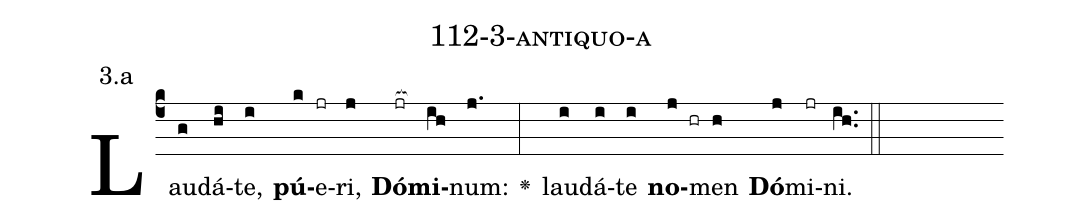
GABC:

name: 112-3-antiquo-a;
annotation: 3.a;
%%
(c4)Lau(g)dá(hi)te,(i) <b>pú</b>(k)e(jr)ri,(j) <b>Dó</b>(jr[ocb:1{])<b>mi</b>(ih[ocb:0}])num:(j.) <v>\greheightstar</v>(:) lau(i)dá(i)te(i) <b>no</b>(j hr)men(h) <b>Dó</b>(j)mi(jr)ni.(ih..) (::)


%E(i) u(i) o(j) u(h) a(j) e.(ih..) (::)
